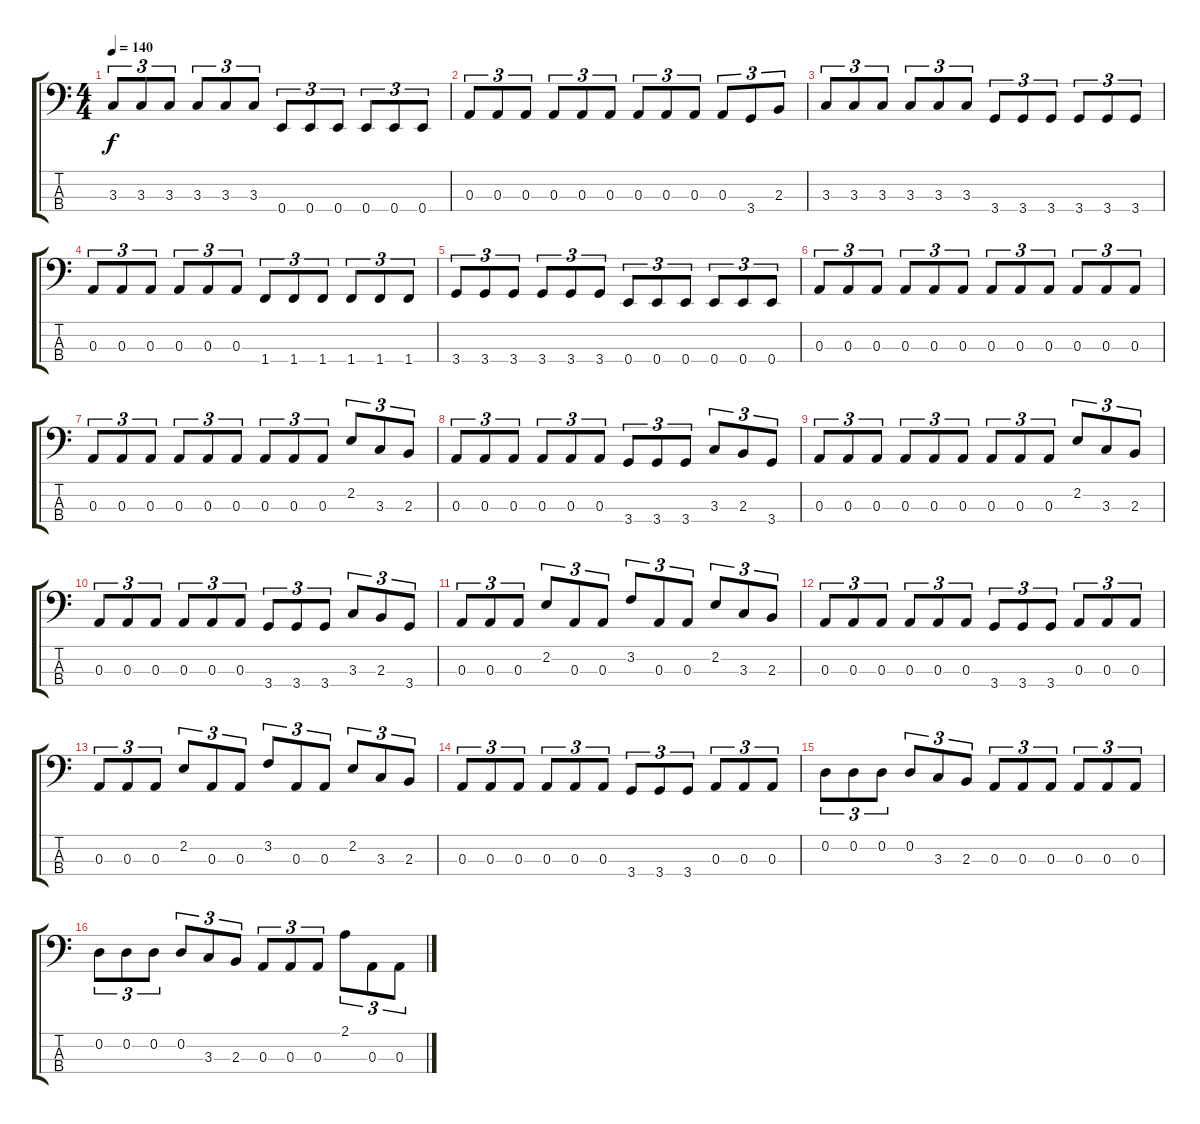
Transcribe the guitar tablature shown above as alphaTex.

\track "" {instrument electricbassfinger}
\staff {score tabs}
\tuning (G2 D2 A1 E1) {hide}
\ts (4 4)
\tempo 140
\clef f4
\ks c
3.3.8{tu (3 2) dy f} 3.3.8{tu (3 2)} 3.3.8{tu (3 2)} 3.3.8{tu (3 2)} 3.3.8{tu (3 2)} 3.3.8{tu (3 2)} 0.4.8{tu (3 2)} 0.4.8{tu (3 2)} 0.4.8{tu (3 2)} 0.4.8{tu (3 2)} 0.4.8{tu (3 2)} 0.4.8{tu (3 2)} |
0.3.8{tu (3 2)} 0.3.8{tu (3 2)} 0.3.8{tu (3 2)} 0.3.8{tu (3 2)} 0.3.8{tu (3 2)} 0.3.8{tu (3 2)} 0.3.8{tu (3 2)} 0.3.8{tu (3 2)} 0.3.8{tu (3 2)} 0.3.8{tu (3 2)} 3.4.8{tu (3 2)} 2.3.8{tu (3 2)} |
3.3.8{tu (3 2)} 3.3.8{tu (3 2)} 3.3.8{tu (3 2)} 3.3.8{tu (3 2)} 3.3.8{tu (3 2)} 3.3.8{tu (3 2)} 3.4.8{tu (3 2)} 3.4.8{tu (3 2)} 3.4.8{tu (3 2)} 3.4.8{tu (3 2)} 3.4.8{tu (3 2)} 3.4.8{tu (3 2)} |
0.3.8{tu (3 2)} 0.3.8{tu (3 2)} 0.3.8{tu (3 2)} 0.3.8{tu (3 2)} 0.3.8{tu (3 2)} 0.3.8{tu (3 2)} 1.4.8{tu (3 2)} 1.4.8{tu (3 2)} 1.4.8{tu (3 2)} 1.4.8{tu (3 2)} 1.4.8{tu (3 2)} 1.4.8{tu (3 2)} |
3.4.8{tu (3 2)} 3.4.8{tu (3 2)} 3.4.8{tu (3 2)} 3.4.8{tu (3 2)} 3.4.8{tu (3 2)} 3.4.8{tu (3 2)} 0.4.8{tu (3 2)} 0.4.8{tu (3 2)} 0.4.8{tu (3 2)} 0.4.8{tu (3 2)} 0.4.8{tu (3 2)} 0.4.8{tu (3 2)} |
0.3.8{tu (3 2)} 0.3.8{tu (3 2)} 0.3.8{tu (3 2)} 0.3.8{tu (3 2)} 0.3.8{tu (3 2)} 0.3.8{tu (3 2)} 0.3.8{tu (3 2)} 0.3.8{tu (3 2)} 0.3.8{tu (3 2)} 0.3.8{tu (3 2)} 0.3.8{tu (3 2)} 0.3.8{tu (3 2)} |
0.3.8{tu (3 2)} 0.3.8{tu (3 2)} 0.3.8{tu (3 2)} 0.3.8{tu (3 2)} 0.3.8{tu (3 2)} 0.3.8{tu (3 2)} 0.3.8{tu (3 2)} 0.3.8{tu (3 2)} 0.3.8{tu (3 2)} 2.2.8{tu (3 2)} 3.3.8{tu (3 2)} 2.3.8{tu (3 2)} |
0.3.8{tu (3 2)} 0.3.8{tu (3 2)} 0.3.8{tu (3 2)} 0.3.8{tu (3 2)} 0.3.8{tu (3 2)} 0.3.8{tu (3 2)} 3.4.8{tu (3 2)} 3.4.8{tu (3 2)} 3.4.8{tu (3 2)} 3.3.8{tu (3 2)} 2.3.8{tu (3 2)} 3.4.8{tu (3 2)} |
0.3.8{tu (3 2)} 0.3.8{tu (3 2)} 0.3.8{tu (3 2)} 0.3.8{tu (3 2)} 0.3.8{tu (3 2)} 0.3.8{tu (3 2)} 0.3.8{tu (3 2)} 0.3.8{tu (3 2)} 0.3.8{tu (3 2)} 2.2.8{tu (3 2)} 3.3.8{tu (3 2)} 2.3.8{tu (3 2)} |
0.3.8{tu (3 2)} 0.3.8{tu (3 2)} 0.3.8{tu (3 2)} 0.3.8{tu (3 2)} 0.3.8{tu (3 2)} 0.3.8{tu (3 2)} 3.4.8{tu (3 2)} 3.4.8{tu (3 2)} 3.4.8{tu (3 2)} 3.3.8{tu (3 2)} 2.3.8{tu (3 2)} 3.4.8{tu (3 2)} |
0.3.8{tu (3 2)} 0.3.8{tu (3 2)} 0.3.8{tu (3 2)} 2.2.8{tu (3 2)} 0.3.8{tu (3 2)} 0.3.8{tu (3 2)} 3.2.8{tu (3 2)} 0.3.8{tu (3 2)} 0.3.8{tu (3 2)} 2.2.8{tu (3 2)} 3.3.8{tu (3 2)} 2.3.8{tu (3 2)} |
0.3.8{tu (3 2)} 0.3.8{tu (3 2)} 0.3.8{tu (3 2)} 0.3.8{tu (3 2)} 0.3.8{tu (3 2)} 0.3.8{tu (3 2)} 3.4.8{tu (3 2)} 3.4.8{tu (3 2)} 3.4.8{tu (3 2)} 0.3.8{tu (3 2)} 0.3.8{tu (3 2)} 0.3.8{tu (3 2)} |
0.3.8{tu (3 2)} 0.3.8{tu (3 2)} 0.3.8{tu (3 2)} 2.2.8{tu (3 2)} 0.3.8{tu (3 2)} 0.3.8{tu (3 2)} 3.2.8{tu (3 2)} 0.3.8{tu (3 2)} 0.3.8{tu (3 2)} 2.2.8{tu (3 2)} 3.3.8{tu (3 2)} 2.3.8{tu (3 2)} |
0.3.8{tu (3 2)} 0.3.8{tu (3 2)} 0.3.8{tu (3 2)} 0.3.8{tu (3 2)} 0.3.8{tu (3 2)} 0.3.8{tu (3 2)} 3.4.8{tu (3 2)} 3.4.8{tu (3 2)} 3.4.8{tu (3 2)} 0.3.8{tu (3 2)} 0.3.8{tu (3 2)} 0.3.8{tu (3 2)} |
0.2.8{tu (3 2)} 0.2.8{tu (3 2)} 0.2.8{tu (3 2)} 0.2.8{tu (3 2)} 3.3.8{tu (3 2)} 2.3.8{tu (3 2)} 0.3.8{tu (3 2)} 0.3.8{tu (3 2)} 0.3.8{tu (3 2)} 0.3.8{tu (3 2)} 0.3.8{tu (3 2)} 0.3.8{tu (3 2)} |
0.2.8{tu (3 2)} 0.2.8{tu (3 2)} 0.2.8{tu (3 2)} 0.2.8{tu (3 2)} 3.3.8{tu (3 2)} 2.3.8{tu (3 2)} 0.3.8{tu (3 2)} 0.3.8{tu (3 2)} 0.3.8{tu (3 2)} 2.1.8{tu (3 2)} 0.3.8{tu (3 2)} 0.3.8{tu (3 2)}
